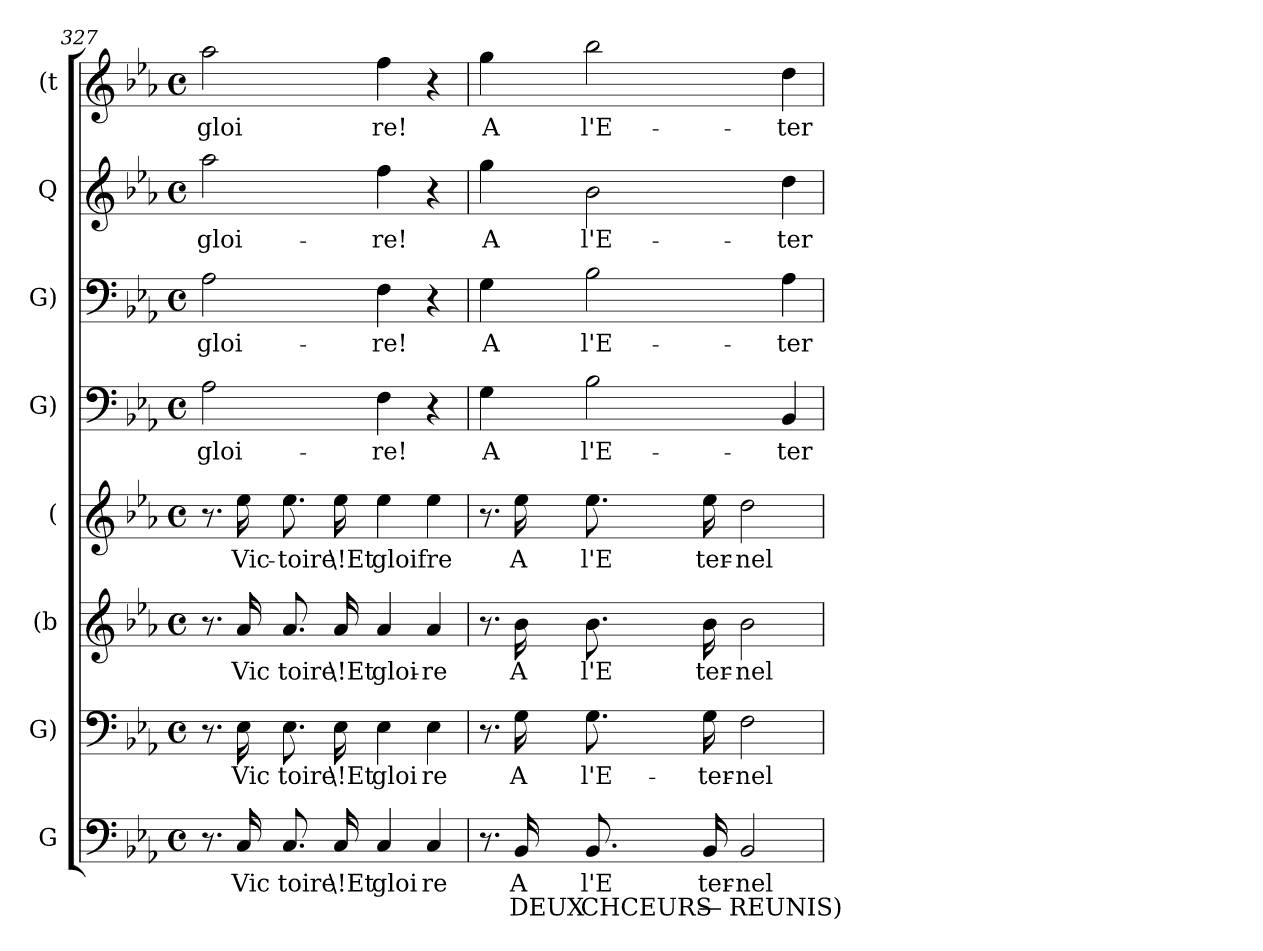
**kern	**text	**text	**kern	**text	**kern	**text	**kern	**text	**kern	**text	**kern	**text	**kern	**text	**kern	**text
*part8	*part8	*part8	*part7	*part7	*part6	*part6	*part5	*part5	*part4	*part4	*part3	*part3	*part2	*part2	*part1	*part1
*staff8	*staff8	*staff8	*staff7	*staff7	*staff6	*staff6	*staff5	*staff5	*staff4	*staff4	*staff3	*staff3	*staff2	*staff2	*staff1	*staff1
*I"G	*	*	*I"G)	*	*I"(b	*	*I"(	*	*I"G)	*	*I"G)	*	*I"Q	*	*I"(t	*
*clefF4	*	*	*clefF4	*	*clefG2	*	*clefG2	*	*clefF4	*	*clefF4	*	*clefG2	*	*clefG2	*
*k[b-e-a-]	*	*	*k[b-e-a-]	*	*k[b-e-a-]	*	*k[b-e-a-]	*	*k[b-e-a-]	*	*k[b-e-a-]	*	*k[b-e-a-]	*	*k[b-e-a-]	*
*M4/4	*	*	*M4/4	*	*M4/4	*	*M4/4	*	*M4/4	*	*M4/4	*	*M4/4	*	*M4/4	*
*met(c)	*	*	*met(c)	*	*met(c)	*	*met(c)	*	*met(c)	*	*met(c)	*	*met(c)	*	*met(c)	*
=327	=327	=327	=327	=327	=327	=327	=327	=327	=327	=327	=327	=327	=327	=327	=327	=327
8.r	.	.	8.r	.	8.r	.	8.r	.	2A-i\	gloi-	2A-i\	gloi-	2aa-i\	gloi-	2aa-i\	gloi
16Ci/	Vic	.	16E-i\	Vic	16a-i/	Vic	16ee-i\	Vic-	.	.	.	.	.	.	.	.
8.Ci/	toire	.	8.E-i\	toire	8.a-i/	toire	8.ee-i\	toire	.	.	.	.	.	.	.	.
16Ci/	\!Et	.	16E-i\	\!Et	16a-i/	\!Et	16ee-i\	\!Et	.	.	.	.	.	.	.	.
4Ci/	gloi	.	4E-i\	gloi	4a-i/	gloi-	4ee-i\	gloifre	4Fi\	re!	4Fi\	re!	4ffi\	re!	4ffi\	re!
4Ci/	re	.	4E-i\	re	4a-i/	re	4ee-i\	.	4r	.	4r	.	4r	.	4r	.
!!LO:PB:g=z
=328	=328	=328	=328	=328	=328	=328	=328	=328	=328	=328	=328	=328	=328	=328	=328	=328
8.r	.	.	8.r	.	8.r	.	8.r	.	4Gi\	A	4Gi\	A	4ggi\	A	4ggi\	A
16BB-i/	A	DEUX	16Gi\	A	16b-i\	A	16ee-i\	A	.	.	.	.	.	.	.	.
8.BB-i/	l'E	CHCEURS	8.Gi\	l'E-	8.b-i\	l'E	8.ee-i\	l'E	2B-i\	l'E-	2B-i\	l'E-	2b-i\	l'E-	2bb-i\	l'E-
16BB-i/	ter-	—	16Gi\	ter-	16b-i\	ter-	16ee-i\	ter-	.	.	.	.	.	.	.	.
2BB-i/	nel	REUNIS)	2Fi\	nel	2b-i\	nel	2ddi\	nel	.	.	.	.	.	.	.	.
.	.	.	.	.	.	.	.	.	4BB-i/	ter	4A-i\	ter	4ddi\	ter	4ddi\	ter
=	=	=	=	=	=	=	=	=	=	=	=	=	=	=	=	=
*-	*-	*-	*-	*-	*-	*-	*-	*-	*-	*-	*-	*-	*-	*-	*-	*-
